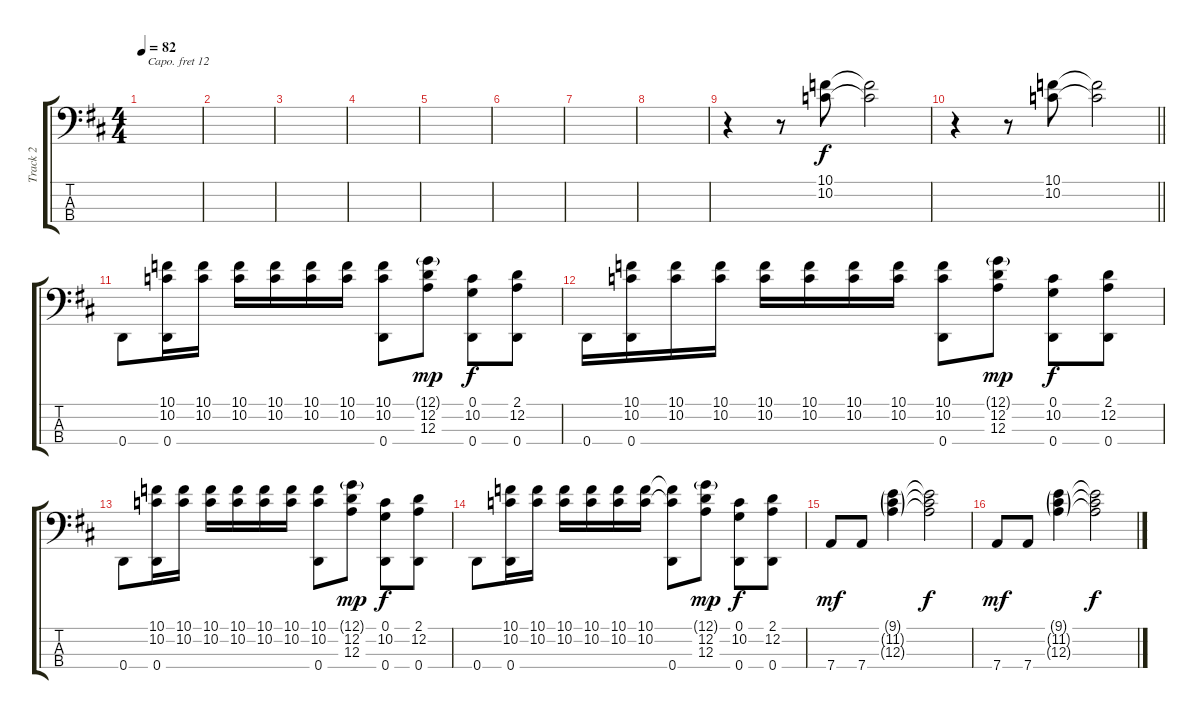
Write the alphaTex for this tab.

\track ("Track 2" "Track 2") {instrument electricpiano2}
\staff {score tabs}
\capo 12
\tuning (G2 D2 A1 D1) {hide}
\ts (4 4)
\tempo 82
\clef f4
\ks d
|
|
|
|
|
|
|
|
r.4 r.8 (10.1 10.2).8 (10.1{t} 10.2{t}).2 |
\barLineRight lightlight
r.4 r.8 (10.1 10.2).8 (10.1{t} 10.2{t}).2 |
0.4.8 (10.1 10.2 0.4).16 (10.1 10.2).16 (10.1 10.2).16 (10.1 10.2).16 (10.1 10.2).16 (10.1 10.2).16 (10.1 10.2 0.4).8 (12.1{g} 12.2 12.3).8{dy mp} (0.1 10.2 0.4).8{dy f} (2.1 12.2 0.4).8 |
0.4.16 (10.1 10.2 0.4).16 (10.1 10.2).16 (10.1 10.2).16 (10.1 10.2).16 (10.1 10.2).16 (10.1 10.2).16 (10.1 10.2).16 (10.1 10.2 0.4).8 (12.1{g} 12.2 12.3).8{dy mp} (0.1 10.2 0.4).8{dy f} (2.1 12.2 0.4).8 |
0.4.8 (10.1 10.2 0.4).16 (10.1 10.2).16 (10.1 10.2).16 (10.1 10.2).16 (10.1 10.2).16 (10.1 10.2).16 (10.1 10.2 0.4).8 (12.1{g} 12.2 12.3).8{dy mp} (0.1 10.2 0.4).8{dy f} (2.1 12.2 0.4).8 |
0.4.8 (10.1 10.2 0.4).16 (10.1 10.2).16 (10.1 10.2).16 (10.1 10.2).16 (10.1 10.2).16 (10.1 10.2).16 (10.1{t} 10.2{t} 0.4).8 (12.1{g} 12.2 12.3).8{dy mp} (0.1 10.2 0.4).8{dy f} (2.1 12.2 0.4).8 |
7.4.8{dy mf} 7.4.8 (9.1{g} 11.2{g} 12.3{g}).4 (9.1{t} 11.2{t} 12.3{t}).2{dy f} |
7.4.8{dy mf} 7.4.8 (9.1{g} 11.2{g} 12.3{g}).4 (9.1{t} 11.2{t} 12.3{t}).2{dy f}
